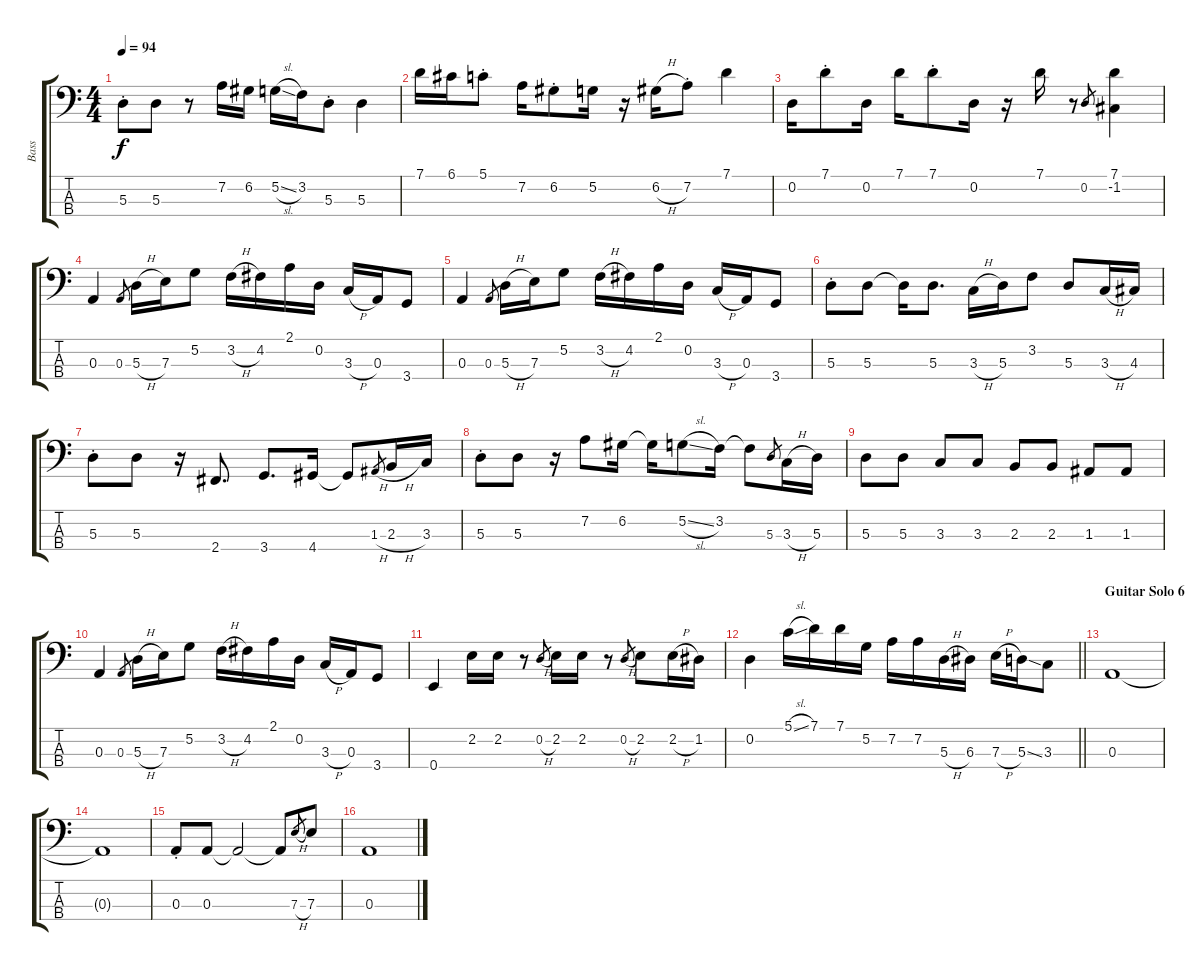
\track ("Bass" "Bass") {instrument electricbassfinger}
\staff {score tabs}
\tuning (G2 D2 A1 E1) {hide}
\ts (4 4)
\tempo 94
\clef f4
\ks c
5.3{st}.8{dy f} 5.3.8 r.8 7.2.16 6.2.16 5.2{sl}.16 3.2.16 5.3{st}.8 5.3.4 |
7.1.16 6.1.16 5.1{st}.8 7.2.16 6.2{st}.8 5.2.16 r.16 6.2{h}.16 7.2{st}.8 7.1.4 |
0.2.16 7.1{st}.8 0.2.16 7.1.16 7.1{st}.8 0.2.16 r.16 7.1.16 r.8 0.2.8{gr} (7.1 -1.2).4 |
0.3.4 0.3.8{gr} 5.3{h}.16 7.3.16 5.2.8 3.2{h}.16 4.2.16 2.1.16 0.2.16 3.3{h}.16 0.3.16 3.4.8 |
0.3.4 0.3.8{gr} 5.3{h}.16 7.3.16 5.2.8 3.2{h}.16 4.2.16 2.1.16 0.2.16 3.3{h}.16 0.3.16 3.4.8 |
5.3{st}.8 5.3.8 5.3{t}.16 5.3.8{d} 3.3{h}.16 5.3.16 3.2.8 5.3.8 3.3{h}.16 4.3.16 |
5.3{st}.8 5.3.8 r.16 2.4.8{d} 3.4.8{d} 4.4.16 4.4{t}.8 1.3{h}.8{gr} 2.3{h}.16 3.3.16 |
5.3{st}.8 5.3.8 r.16 7.2.8 6.2.16 6.2{t}.16 5.2{sl}.8 3.2.16 3.2{t}.8 5.3.8{gr} 3.3{h}.16 5.3.16 |
5.3.8 5.3.8 3.3.8 3.3.8 2.3.8 2.3.8 1.3.8 1.3.8 |
0.3.4 0.3.8{gr} 5.3{h}.16 7.3.16 5.2.8 3.2{h}.16 4.2.16 2.1.16 0.2.16 3.3{h}.16 0.3.16 3.4.8 |
0.4.4 2.2.16 2.2.16 r.8 0.2{h}.8{gr} 2.2.16 2.2.16 r.8 0.2{h}.8{gr} 2.2.8 2.2{h}.16 1.2.16 |
\barLineRight lightlight
0.2.4 5.1{sl}.16 7.1.16 7.1.16 5.2.16 7.2.16 7.2.16 5.3{h}.16 6.3.16 7.3{h}.16 5.3{ss}.16 3.3.8 |
\section ("" "Guitar Solo 6")
0.3.1 |
0.3{t}.1 |
0.3{st}.8 0.3.8 0.3{t}.2 0.3{t}.8 7.3{h}.8{gr} 7.3.8 |
0.3.1
